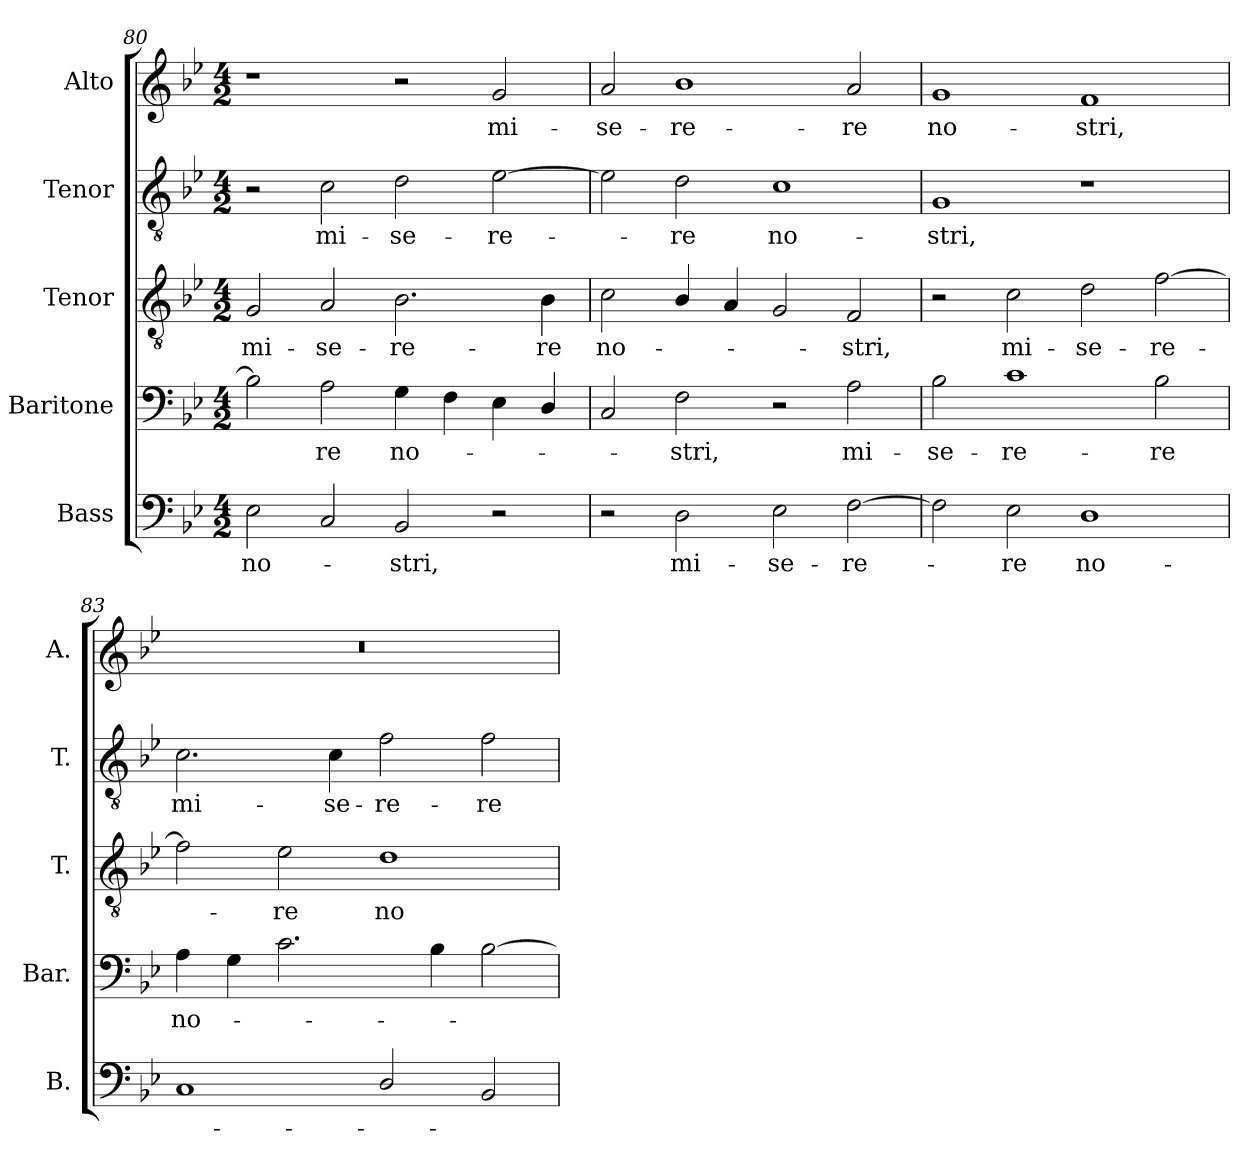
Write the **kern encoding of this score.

**kern	**text	**kern	**text	**kern	**text	**kern	**text	**kern	**text
*part5	*part5	*part4	*part4	*part3	*part3	*part2	*part2	*part1	*part1
*staff5	*staff5	*staff4	*staff4	*staff3	*staff3	*staff2	*staff2	*staff1	*staff1
*I"Bass	*	*I"Baritone	*	*I"Tenor	*	*I"Tenor	*	*I"Alto	*
*I'B.	*	*I'Bar.	*	*I'T.	*	*I'T.	*	*I'A.	*
!!LO:LB:g=z
*clefF4	*	*clefF4	*	*clefGv2	*	*clefGv2	*	*clefG2	*
*	*	*	*	*ITrd7c12	*	*ITrd7c12	*	*	*
*k[b-e-]	*	*k[b-e-]	*	*k[b-e-]	*	*k[b-e-]	*	*k[b-e-]	*
*B-:	*	*B-:	*	*B-:	*	*B-:	*	*B-:	*
*M4/2	*	*M4/2	*	*M4/2	*	*M4/2	*	*M4/2	*
=80	=80	=80	=80	=80	=80	=80	=80	=80	=80
!	!LO:LY:b:color=#000000	!	!	!	!	!	!	!	!
!	!	!	!	!	!LO:LY:b:color=#000000	!	!	!	!
2E-i\	no-	2B-i\]	.	2GGi/	mi-	2r	.	1r	.
!	!	!	!LO:LY:b:color=#000000	!	!	!	!	!	!
!	!	!	!	!	!LO:LY:b:color=#000000	!	!	!	!
!	!	!	!	!	!	!	!LO:LY:b:color=#000000	!	!
2Ci/	.	2Ai\	-re	2AAi/	-se-	2Ci\	mi-	.	.
!	!LO:LY:b:color=#000000	!	!	!	!	!	!	!	!
!	!	!	!LO:LY:b:color=#000000	!	!	!	!	!	!
!	!	!	!	!	!LO:LY:b:color=#000000	!	!	!	!
!	!	!	!	!	!	!	!LO:LY:b:color=#000000	!	!
2BB-i/	-stri,	4Gi\	no-	2.BB-i\	-re-	2Di\	-se-	2r	.
.	.	4Fi\	.	.	.	.	.	.	.
!	!	!	!	!	!	!	!LO:LY:b:color=#000000	!	!
!	!	!	!	!	!	!	!	!	!LO:LY:b:color=#000000
2r	.	4E-i\	.	.	.	[2E-i\	-re-	2gi/	mi-
!	!	!	!	!	!LO:LY:b:color=#000000	!	!	!	!
.	.	4Di/	.	4BB-i\	-re	.	.	.	.
=81	=81	=81	=81	=81	=81	=81	=81	=81	=81
!	!	!	!	!	!LO:LY:b:color=#000000	!	!	!	!
!	!	!	!	!	!	!	!	!	!LO:LY:b:color=#000000
2r	.	2Ci/	.	2Ci\	no-	2E-i\]	.	2ai/	-se-
!	!LO:LY:b:color=#000000	!	!	!	!	!	!	!	!
!	!	!	!LO:LY:b:color=#000000	!	!	!	!	!	!
!	!	!	!	!	!	!	!LO:LY:b:color=#000000	!	!
!	!	!	!	!	!	!	!	!	!LO:LY:b:color=#000000
2Di\	mi-	2Fi\	-stri,	4BB-i/	.	2Di\	-re	1b-i	-re-
.	.	.	.	4AAi/	.	.	.	.	.
!	!LO:LY:b:color=#000000	!	!	!	!	!	!	!	!
!	!	!	!	!	!	!	!LO:LY:b:color=#000000	!	!
2E-i\	-se-	2r	.	2GGi/	.	1Ci	no-	.	.
!	!LO:LY:b:color=#000000	!	!	!	!	!	!	!	!
!	!	!	!LO:LY:b:color=#000000	!	!	!	!	!	!
!	!	!	!	!	!LO:LY:b:color=#000000	!	!	!	!
!	!	!	!	!	!	!	!	!	!LO:LY:b:color=#000000
[2Fi\	-re-	2Ai\	mi-	2FFi/	-stri,	.	.	2ai/	-re
=82	=82	=82	=82	=82	=82	=82	=82	=82	=82
!	!	!	!LO:LY:b:color=#000000	!	!	!	!	!	!
!	!	!	!	!	!	!	!LO:LY:b:color=#000000	!	!
!	!	!	!	!	!	!	!	!	!LO:LY:b:color=#000000
2Fi\]	.	2B-i\	-se-	2r	.	1GGi	-stri,	1gi	no-
!	!LO:LY:b:color=#000000	!	!	!	!	!	!	!	!
!	!	!	!LO:LY:b:color=#000000	!	!	!	!	!	!
!	!	!	!	!	!LO:LY:b:color=#000000	!	!	!	!
2E-i\	-re	1ci	-re-	2Ci\	mi-	.	.	.	.
!	!LO:LY:b:color=#000000	!	!	!	!	!	!	!	!
!	!	!	!	!	!LO:LY:b:color=#000000	!	!	!	!
!	!	!	!	!	!	!	!	!	!LO:LY:b:color=#000000
1Di	no-	.	.	2Di\	-se-	1r	.	1fi	-stri,
!	!	!	!LO:LY:b:color=#000000	!	!	!	!	!	!
!	!	!	!	!	!LO:LY:b:color=#000000	!	!	!	!
.	.	2B-i\	-re	[2Fi\	-re-	.	.	.	.
=83	=83	=83	=83	=83	=83	=83	=83	=83	=83
!	!	!	!LO:LY:b:color=#000000	!	!	!	!	!	!
!	!	!	!	!	!	!	!LO:LY:b:color=#000000	!LO:N:vis=1	!
1Ci	.	4Ai\	no-	2Fi\]	.	2.Ci\	mi-	0r	.
.	.	4Gi\	.	.	.	.	.	.	.
!	!	!	!	!	!LO:LY:b:color=#000000	!	!	!	!
.	.	2.ci\	.	2E-i\	-re	.	.	.	.
!	!	!	!	!	!	!	!LO:LY:b:color=#000000	!	!
.	.	.	.	.	.	4Ci\	-se-	.	.
!	!	!	!	!	!LO:LY:b:color=#000000	!	!	!	!
!	!	!	!	!	!	!	!LO:LY:b:color=#000000	!	!
2Di/	.	.	.	1Di	no-	2Fi\	-re-	.	.
.	.	4B-i\	.	.	.	.	.	.	.
!	!	!	!	!	!	!	!LO:LY:b:color=#000000	!	!
2BB-i/	.	[2B-i\	.	.	.	2Fi\	-re	.	.
=	=	=	=	=	=	=	=	=	=
*-	*-	*-	*-	*-	*-	*-	*-	*-	*-
